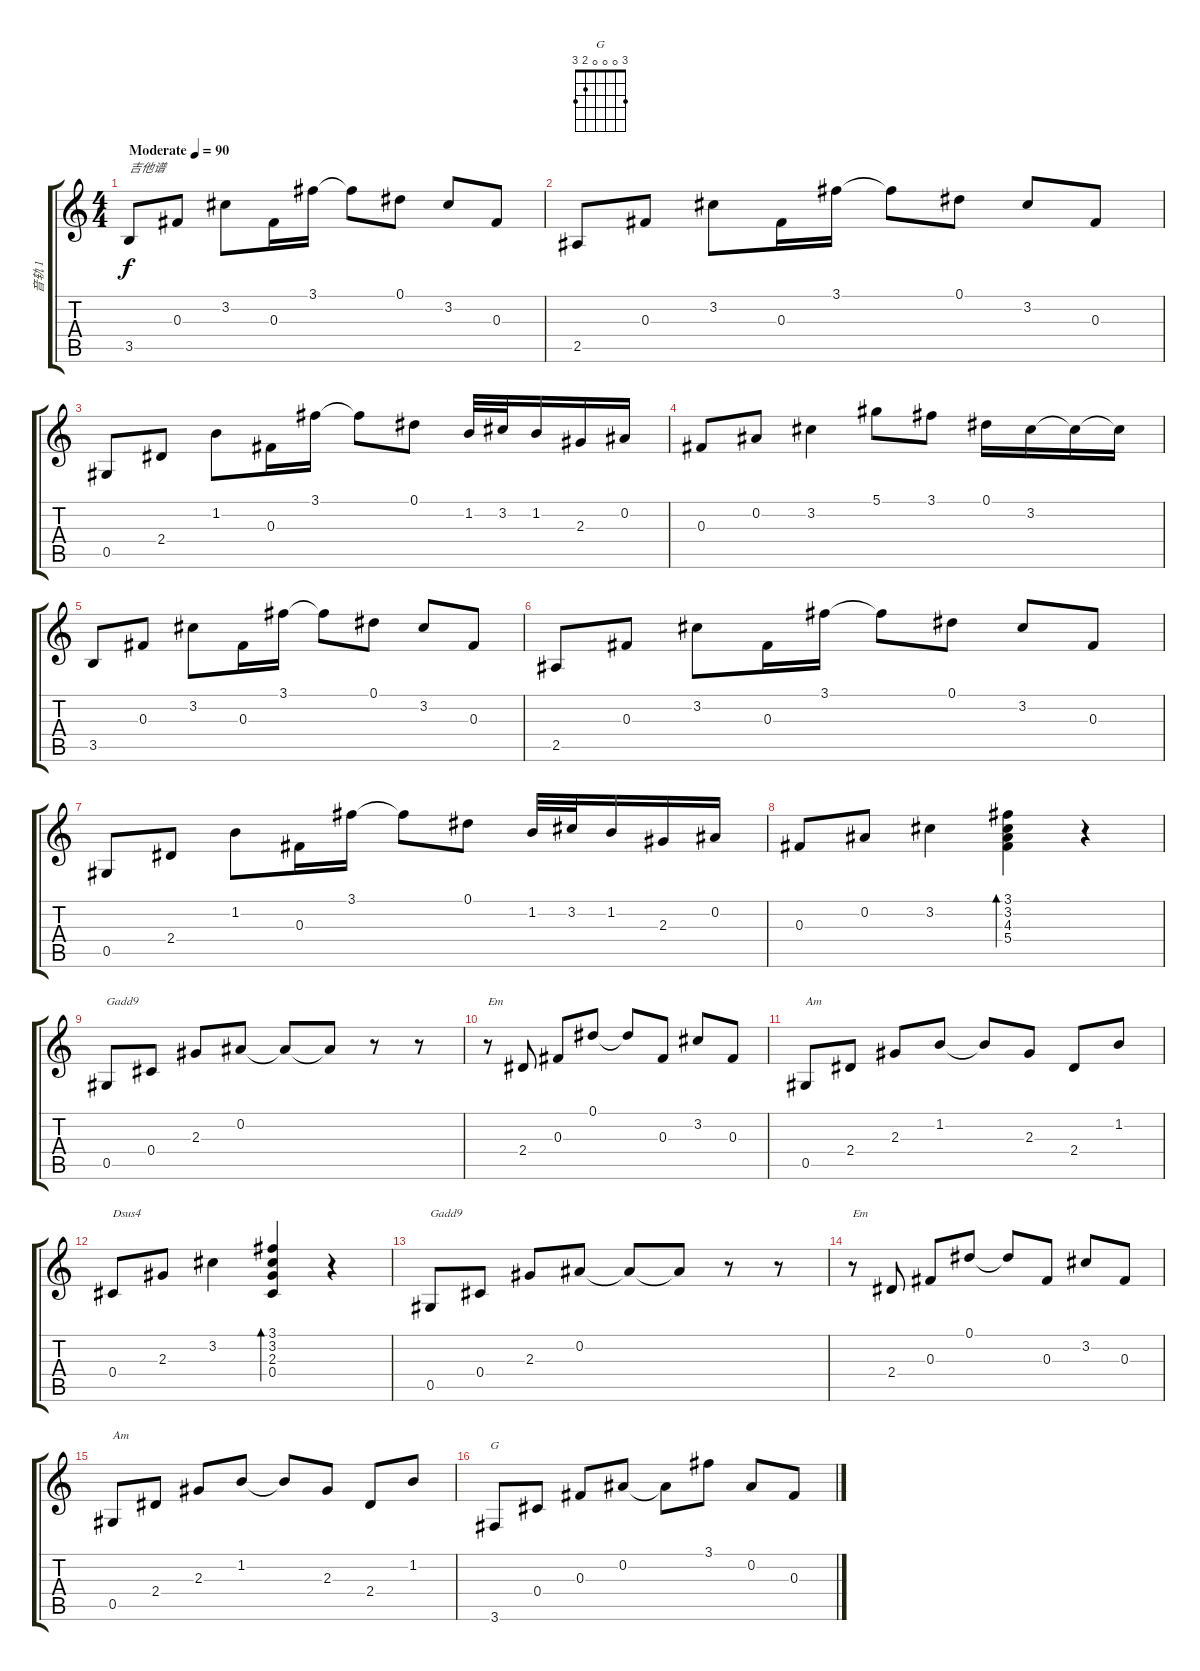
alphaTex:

\track ("音轨 1" "音轨 1") {instrument acousticguitarsteel}
\staff {score tabs}
\tuning (Eb4 Bb3 Gb3 Db3 Ab2 Eb2) {hide}
\chord ("G" 3 0 0 0 2 3)
\ts (4 4)
\tempo (90 "Moderate")
\clef g2
\ks c
3.5.8{txt "吉他谱" dy f instrument acousticguitarsteel} 0.3.8 3.2.8 0.3.16 3.1.16 3.1{t}.8 0.1.8 3.2.8 0.3.8 |
2.5.8 0.3.8 3.2.8 0.3.16 3.1.16 3.1{t}.8 0.1.8 3.2.8 0.3.8 |
0.5.8 2.4.8 1.2.8 0.3.16 3.1.16 3.1{t}.8 0.1.8 1.2.32 3.2.32 1.2.16 2.3.16 0.2.16 |
0.3.8 0.2.8 3.2.4 5.1.8 3.1.8 0.1.16 3.2.16 3.2{t}.16 3.2{t}.16 |
3.5.8 0.3.8 3.2.8 0.3.16 3.1.16 3.1{t}.8 0.1.8 3.2.8 0.3.8 |
2.5.8 0.3.8 3.2.8 0.3.16 3.1.16 3.1{t}.8 0.1.8 3.2.8 0.3.8 |
0.5.8 2.4.8 1.2.8 0.3.16 3.1.16 3.1{t}.8 0.1.8 1.2.32 3.2.32 1.2.16 2.3.16 0.2.16 |
0.3.8 0.2.8 3.2.4 (3.1 3.2 4.3 5.4).4{bd 240} r.4 |
0.5.8{txt "Gadd9"} 0.4.8 2.3.8 0.2.8 0.2{t}.8 0.2{t}.8 r.8 r.8 |
r.8{txt "Em"} 2.4.8 0.3.8 0.1.8 0.1{t}.8 0.3.8 3.2.8 0.3.8 |
0.5.8{txt "Am"} 2.4.8 2.3.8 1.2.8 1.2{t}.8 2.3.8 2.4.8 1.2.8 |
0.4.8{txt "Dsus4"} 2.3.8 3.2.4 (3.1 3.2 2.3 0.4).4{bd 240} r.4 |
0.5.8{txt "Gadd9"} 0.4.8 2.3.8 0.2.8 0.2{t}.8 0.2{t}.8 r.8 r.8 |
r.8{txt "Em"} 2.4.8 0.3.8 0.1.8 0.1{t}.8 0.3.8 3.2.8 0.3.8 |
0.5.8{txt "Am"} 2.4.8 2.3.8 1.2.8 1.2{t}.8 2.3.8 2.4.8 1.2.8 |
3.6.8{ch "G"} 0.4.8 0.3.8 0.2.8 0.2{t}.8 3.1.8 0.2.8 0.3.8
